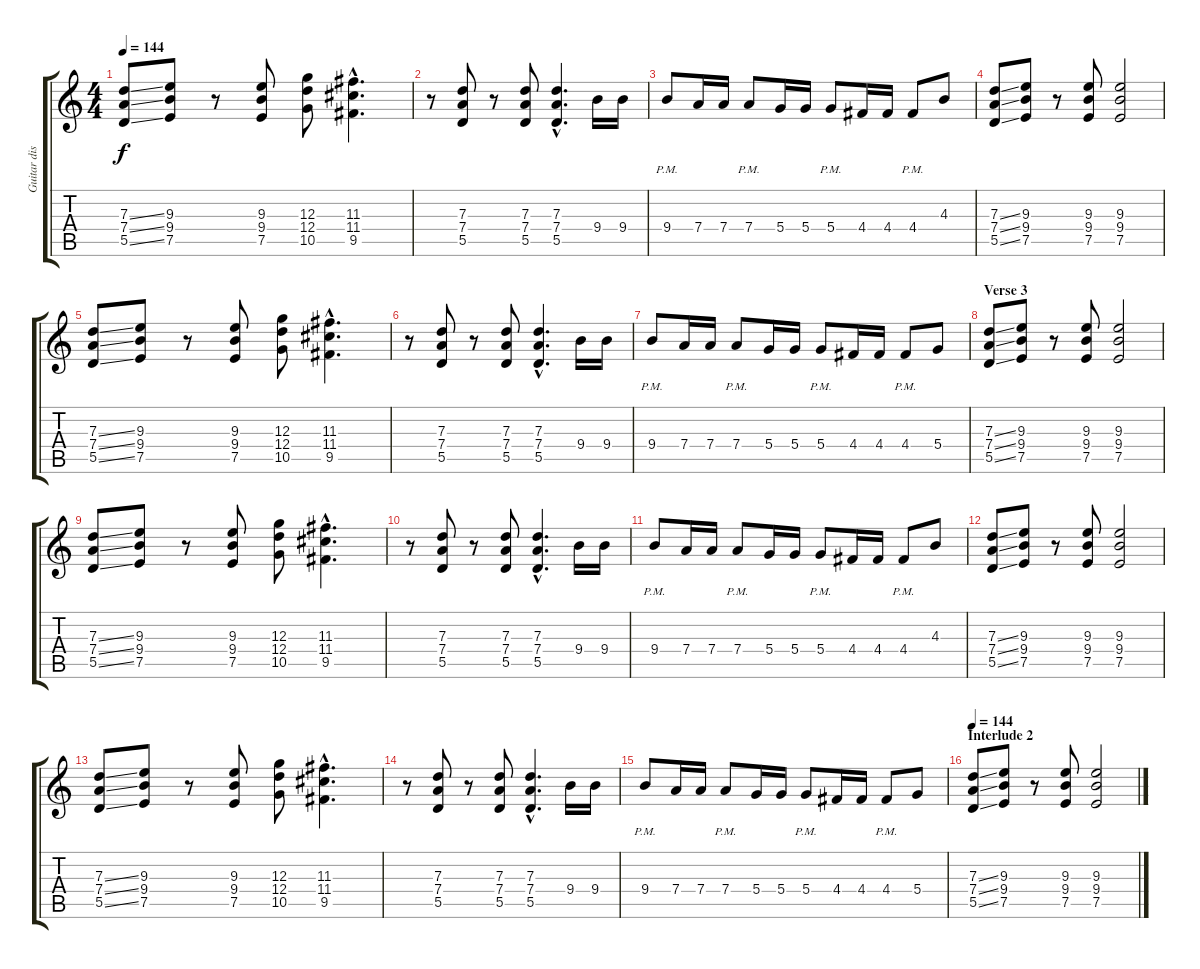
\track ("Guitar distortion 3" "Guitar dis") {instrument distortionguitar}
\staff {score tabs}
\tuning (E4 B3 G3 D3 A2 E2) {hide}
\ts (4 4)
\tempo 144
\clef g2
\ks c
(7.3{ss} 7.4{ss} 5.5{ss}).8{dy f} (9.3 9.4 7.5).8 r.8 (9.3 9.4 7.5).8 (12.3 12.4 10.5).8 (11.3{hac} 11.4{hac} 9.5{hac}).4{d} |
r.8 (7.3 7.4 5.5).8 r.8 (7.3 7.4 5.5).8 (7.3{hac} 7.4{hac} 5.5{hac}).4{d} 9.4.16 9.4.16 |
9.4{pm}.8 7.4.16 7.4.16 7.4{pm}.8 5.4.16 5.4.16 5.4{pm}.8 4.4.16 4.4.16 4.4{pm}.8 4.3.8 |
(7.3{ss} 7.4{ss} 5.5{ss}).8 (9.3 9.4 7.5).8 r.8 (9.3 9.4 7.5).8 (9.3 9.4 7.5).2 |
(7.3{ss} 7.4{ss} 5.5{ss}).8 (9.3 9.4 7.5).8 r.8 (9.3 9.4 7.5).8 (12.3 12.4 10.5).8 (11.3{hac} 11.4{hac} 9.5{hac}).4{d} |
r.8 (7.3 7.4 5.5).8 r.8 (7.3 7.4 5.5).8 (7.3{hac} 7.4{hac} 5.5{hac}).4{d} 9.4.16 9.4.16 |
9.4{pm}.8 7.4.16 7.4.16 7.4{pm}.8 5.4.16 5.4.16 5.4{pm}.8 4.4.16 4.4.16 4.4{pm}.8 5.4.8 |
\section ("" "Verse 3")
(7.3{ss} 7.4{ss} 5.5{ss}).8 (9.3 9.4 7.5).8 r.8 (9.3 9.4 7.5).8 (9.3 9.4 7.5).2 |
(7.3{ss} 7.4{ss} 5.5{ss}).8 (9.3 9.4 7.5).8 r.8 (9.3 9.4 7.5).8 (12.3 12.4 10.5).8 (11.3{hac} 11.4{hac} 9.5{hac}).4{d} |
r.8 (7.3 7.4 5.5).8 r.8 (7.3 7.4 5.5).8 (7.3{hac} 7.4{hac} 5.5{hac}).4{d} 9.4.16 9.4.16 |
9.4{pm}.8 7.4.16 7.4.16 7.4{pm}.8 5.4.16 5.4.16 5.4{pm}.8 4.4.16 4.4.16 4.4{pm}.8 4.3.8 |
(7.3{ss} 7.4{ss} 5.5{ss}).8 (9.3 9.4 7.5).8 r.8 (9.3 9.4 7.5).8 (9.3 9.4 7.5).2 |
(7.3{ss} 7.4{ss} 5.5{ss}).8 (9.3 9.4 7.5).8 r.8 (9.3 9.4 7.5).8 (12.3 12.4 10.5).8 (11.3{hac} 11.4{hac} 9.5{hac}).4{d} |
r.8 (7.3 7.4 5.5).8 r.8 (7.3 7.4 5.5).8 (7.3{hac} 7.4{hac} 5.5{hac}).4{d} 9.4.16 9.4.16 |
9.4{pm}.8 7.4.16 7.4.16 7.4{pm}.8 5.4.16 5.4.16 5.4{pm}.8 4.4.16 4.4.16 4.4{pm}.8 5.4.8 |
\section ("" "Interlude 2")
\tempo 144
(7.3{ss} 7.4{ss} 5.5{ss}).8 (9.3 9.4 7.5).8 r.8 (9.3 9.4 7.5).8 (9.3 9.4 7.5).2
